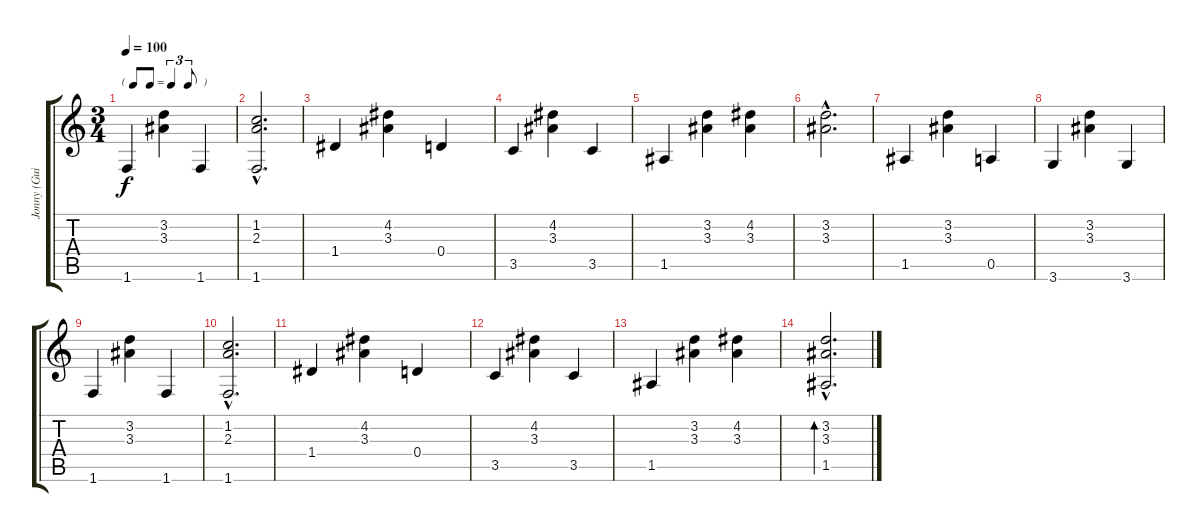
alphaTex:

\track ("Jonny (Guitar) E,A,D,G,B,D" "Jonny (Gui") {instrument acousticguitarsteel}
\staff {score tabs}
\tuning (D4 B3 G3 D3 A2 E2) {hide}
\ts (3 4)
\tf triplet8th
\tempo 100
\clef g2
\ks c
1.6.4{dy f} (3.2 3.3).4 1.6.4 |
(1.2{hac} 2.3{hac} 1.6{hac}).2{d} |
1.4.4 (4.2 3.3).4 0.4.4 |
3.5.4 (4.2 3.3).4 3.5.4 |
1.5.4 (3.2 3.3).4 (4.2 3.3).4 |
(3.2{hac} 3.3{hac}).2{d} |
1.5.4 (3.2 3.3).4 0.5.4 |
3.6.4 (3.2 3.3).4 3.6.4 |
1.6.4 (3.2 3.3).4 1.6.4 |
(1.2{hac} 2.3{hac} 1.6{hac}).2{d} |
1.4.4 (4.2 3.3).4 0.4.4 |
3.5.4 (4.2 3.3).4 3.5.4 |
1.5.4 (3.2 3.3).4 (4.2 3.3).4 |
(3.2{hac} 3.3{hac} 1.5{hac}).2{d bd 60}
